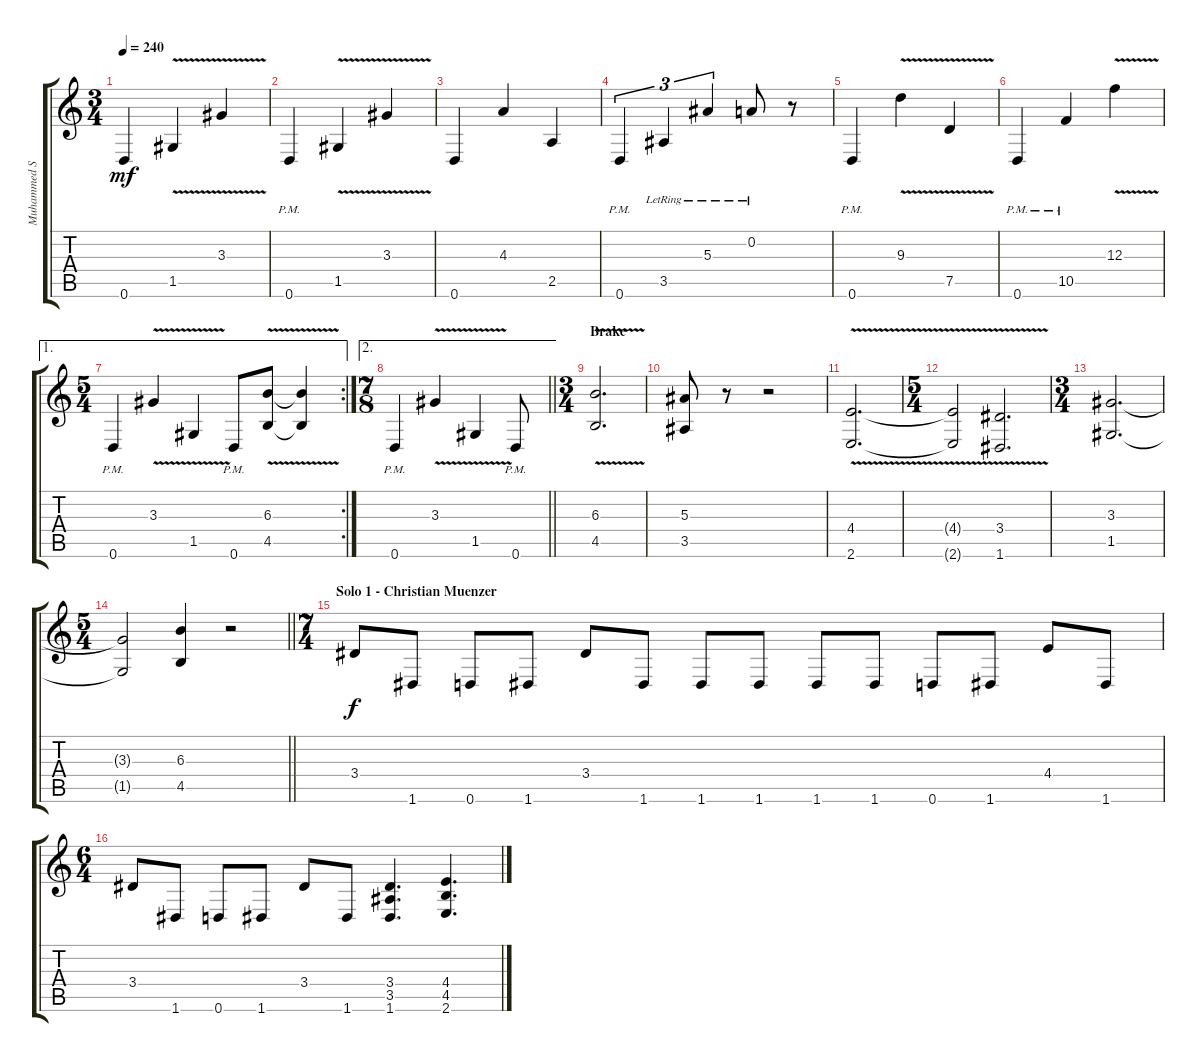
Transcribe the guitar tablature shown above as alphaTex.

\track ("Muhammed Suicmez" "Muhammed S") {instrument overdrivenguitar}
\staff {score tabs}
\tuning (D4 A3 F3 C3 G2 D2) {hide}
\ts (3 4)
\tempo 240
\clef g2
\ks c
0.6.4{dy mf} 1.5{v}.4 3.3{v}.4 |
0.6{pm}.4 1.5{v}.4 3.3{v}.4 |
0.6.4 4.3.4 2.5.4 |
0.6{pm}.4{tu (3 2)} 3.5{lr}.4{tu (3 2)} 5.3{lr}.4{tu (3 2)} 0.2{lr}.8 r.8 |
0.6{pm}.4 9.3{v}.4 7.5{v}.4 |
0.6{pm}.4 10.5{pm}.4 12.3{v}.4 |
\ae 1
\rc 2
\ts (5 4)
0.6{pm}.4 3.3{v}.4 1.5{v}.4 0.6{pm}.8 (6.3{v} 4.5{v}).8 (6.3{v t} 4.5{v t}).4 |
\ae 2
\ts (7 8)
\barLineRight lightlight
0.6{pm}.4 3.3{v}.4 1.5{v}.4 0.6{pm}.8 |
\ts (3 4)
\section ("" "Brake")
(6.3{v} 4.5{v}).2{d} |
(5.3 3.5).8 r.8 r.2 |
(4.4{v} 2.6{v}).2{d} |
\ts (5 4)
(4.4{v t} 2.6{v t}).2 (3.4{v} 1.6{v}).2{d} |
\ts (3 4)
(3.3 1.5).2{d} |
\ts (5 4)
\barLineRight lightlight
(3.3{t} 1.5{t}).2 (6.3 4.5).4 r.2 |
\ts (7 4)
\section ("" "Solo 1 - Christian Muenzer")
3.4.8{dy f volume 11} 1.6.8 0.6.8 1.6.8 3.4.8 1.6.8 1.6.8 1.6.8 1.6.8 1.6.8 0.6.8 1.6.8 4.4.8 1.6.8 |
\ts (6 4)
3.4.8 1.6.8 0.6.8 1.6.8 3.4.8 1.6.8 (3.4 3.5 1.6).4{d} (4.4 4.5 2.6).4{d}
